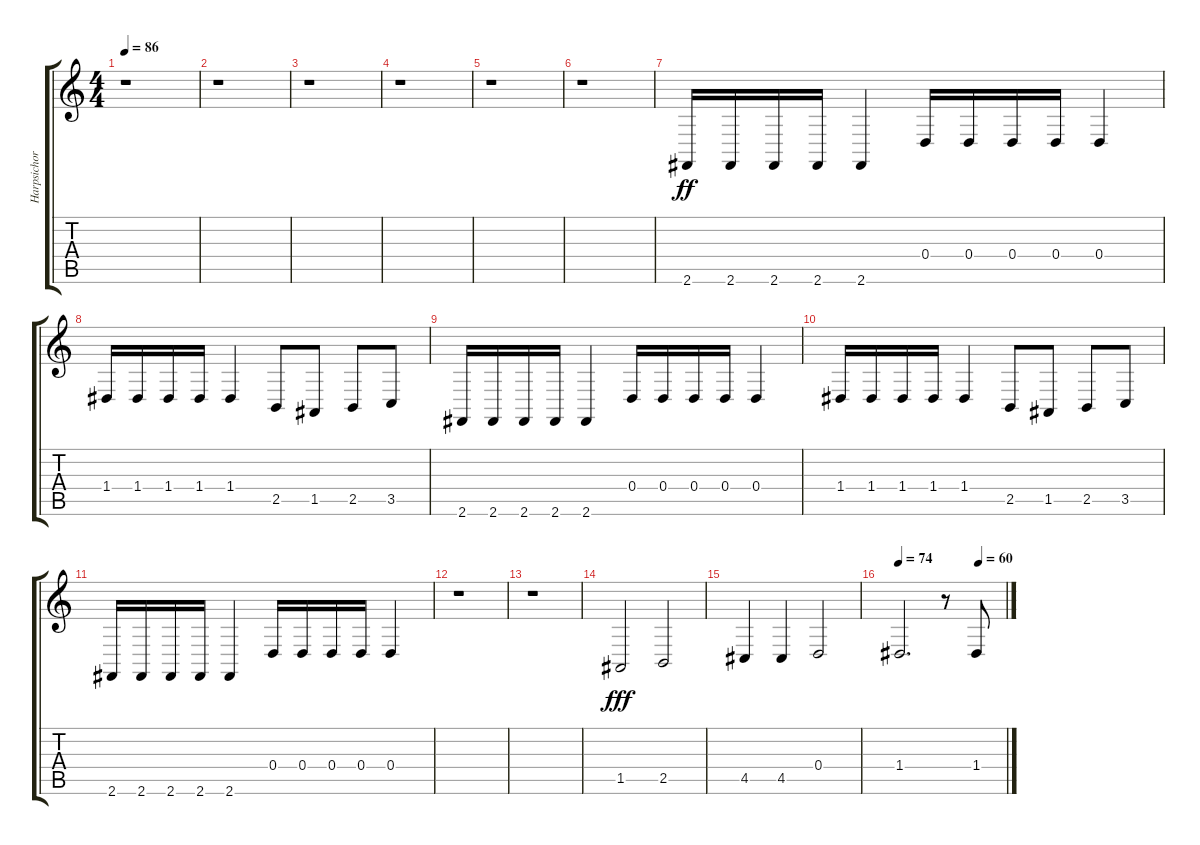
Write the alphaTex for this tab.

\track ("Harpsichord" "Harpsichor") {instrument harpsichord}
\staff {score tabs}
\tuning (E4 B3 G3 D3 A2 E2) {hide}
\ts (4 4)
\tempo 86
\clef g2
\ks c
r.1{dy ff} |
r.1 |
r.1 |
r.1 |
r.1 |
r.1 |
2.6.16{volume 10 instrument stringensemble1} 2.6.16 2.6.16 2.6.16 2.6.4 0.4.16 0.4.16 0.4.16 0.4.16 0.4.4 |
1.4.16 1.4.16 1.4.16 1.4.16 1.4.4 2.5.8 1.5.8 2.5.8 3.5.8 |
2.6.16 2.6.16 2.6.16 2.6.16 2.6.4 0.4.16 0.4.16 0.4.16 0.4.16 0.4.4 |
1.4.16 1.4.16 1.4.16 1.4.16 1.4.4 2.5.8 1.5.8 2.5.8 3.5.8 |
2.6.16 2.6.16 2.6.16 2.6.16 2.6.4 0.4.16 0.4.16 0.4.16 0.4.16 0.4.4 |
r.1 |
r.1 |
1.5.2{dy fff volume 11 balance 10 instrument orchestrahit} 2.5.2 |
4.5.4 4.5.4 0.4.2 |
\tempo 74
\tempo (60 0.75)
1.4.2{d} r.8 1.4.8
